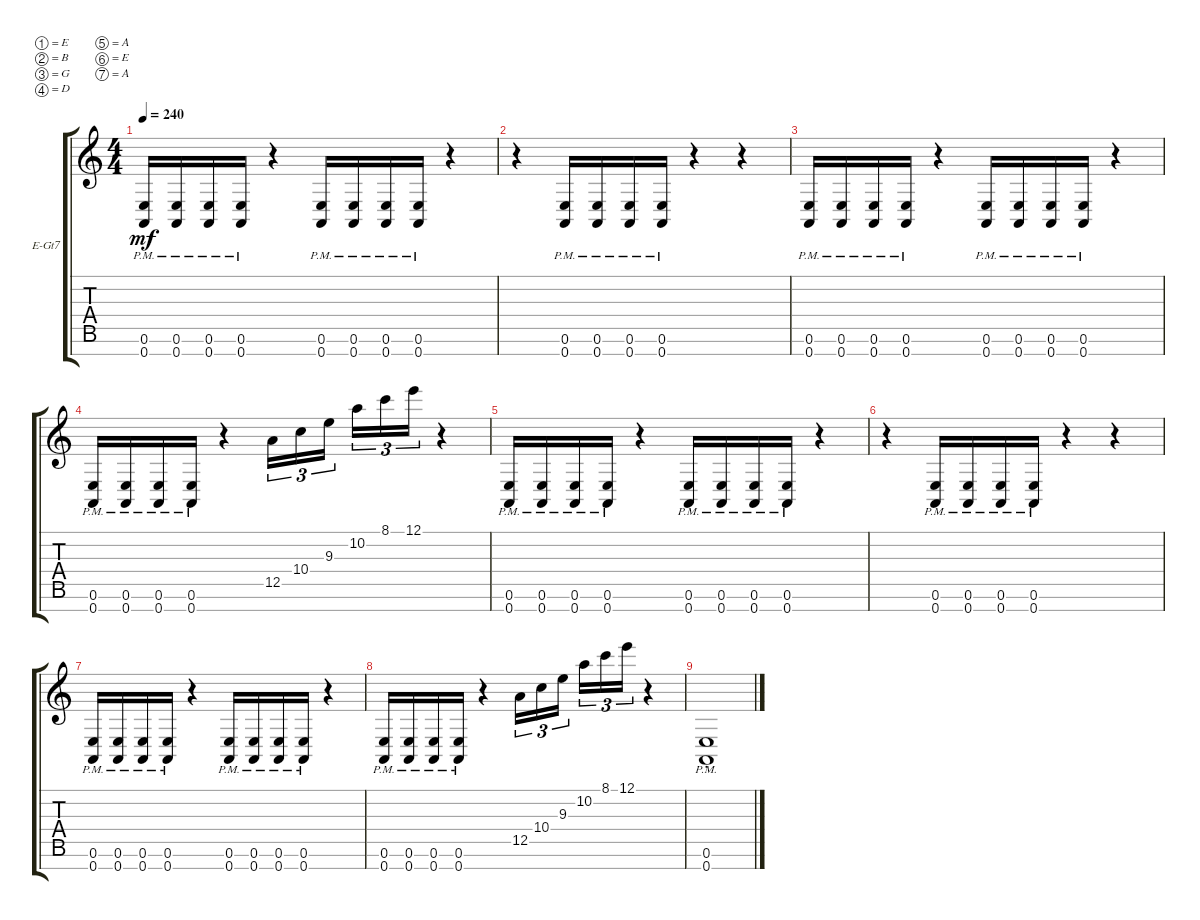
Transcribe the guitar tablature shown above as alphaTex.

\defaultSystemsLayout 4
\bracketExtendMode groupsimilarinstruments
\firstSystemTrackNameOrientation horizontal
\otherSystemsTrackNameOrientation horizontal
\track ("Electric Guitar" "E-Gt7") {instrument distortionguitar}
\staff {score tabs}
\tuning (E4 B3 G3 D3 A2 E2 A1)
\ts (4 4)
\tempo 240
\clef g2
\ks c
(0.7{pm} 0.6{pm}).16{dy mf} (0.7{pm} 0.6{pm}).16 (0.7{pm} 0.6{pm}).16 (0.7{pm} 0.6{pm}).16 r.4 (0.7{pm} 0.6{pm}).16 (0.7{pm} 0.6{pm}).16 (0.7{pm} 0.6{pm}).16 (0.7{pm} 0.6{pm}).16 r.4 |
r.4 (0.7{pm} 0.6{pm}).16 (0.7{pm} 0.6{pm}).16 (0.7{pm} 0.6{pm}).16 (0.7{pm} 0.6{pm}).16 r.4 r.4 |
(0.7{pm} 0.6{pm}).16 (0.7{pm} 0.6{pm}).16 (0.7{pm} 0.6{pm}).16 (0.7{pm} 0.6{pm}).16 r.4 (0.7{pm} 0.6{pm}).16 (0.7{pm} 0.6{pm}).16 (0.7{pm} 0.6{pm}).16 (0.7{pm} 0.6{pm}).16 r.4 |
(0.7{pm} 0.6{pm}).16 (0.7{pm} 0.6{pm}).16 (0.7{pm} 0.6{pm}).16 (0.7{pm} 0.6{pm}).16 r.4 12.5.16{tu (3 2)} 10.4.16{tu (3 2)} 9.3.16{tu (3 2)} 10.2.16{tu (3 2)} 8.1.16{tu (3 2)} 12.1.16{tu (3 2)} r.4 |
(0.7{pm} 0.6{pm}).16 (0.7{pm} 0.6{pm}).16 (0.7{pm} 0.6{pm}).16 (0.7{pm} 0.6{pm}).16 r.4 (0.7{pm} 0.6{pm}).16 (0.7{pm} 0.6{pm}).16 (0.7{pm} 0.6{pm}).16 (0.7{pm} 0.6{pm}).16 r.4 |
r.4 (0.7{pm} 0.6{pm}).16 (0.7{pm} 0.6{pm}).16 (0.7{pm} 0.6{pm}).16 (0.7{pm} 0.6{pm}).16 r.4 r.4 |
(0.7{pm} 0.6{pm}).16 (0.7{pm} 0.6{pm}).16 (0.7{pm} 0.6{pm}).16 (0.7{pm} 0.6{pm}).16 r.4 (0.7{pm} 0.6{pm}).16 (0.7{pm} 0.6{pm}).16 (0.7{pm} 0.6{pm}).16 (0.7{pm} 0.6{pm}).16 r.4 |
(0.7{pm} 0.6{pm}).16 (0.7{pm} 0.6{pm}).16 (0.7{pm} 0.6{pm}).16 (0.7{pm} 0.6{pm}).16 r.4 12.5.16{tu (3 2)} 10.4.16{tu (3 2)} 9.3.16{tu (3 2)} 10.2.16{tu (3 2)} 8.1.16{tu (3 2)} 12.1.16{tu (3 2)} r.4 |
(0.7{pm st} 0.6{pm st}).1
